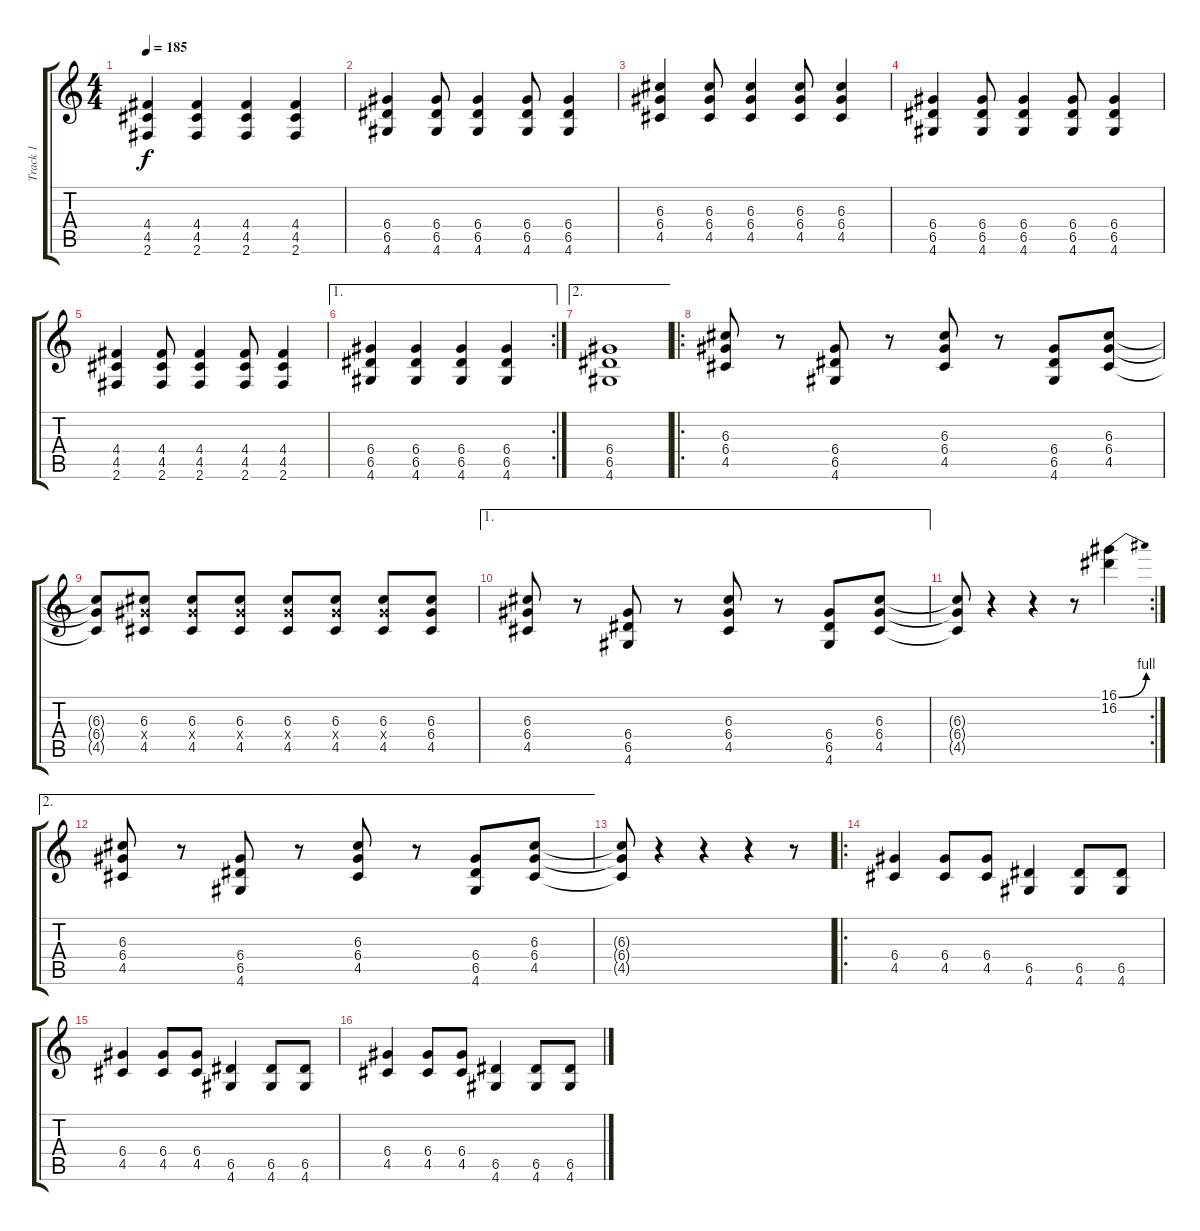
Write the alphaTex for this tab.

\track ("Track 1" "Track 1") {instrument overdrivenguitar}
\staff {score tabs}
\tuning (E4 B3 G3 D3 A2 E2) {hide}
\ts (4 4)
\tempo 185
\clef g2
\ks c
(4.4 4.5 2.6).4{dy f} (4.4 4.5 2.6).4 (4.4 4.5 2.6).4 (4.4 4.5 2.6).4 |
(6.4 6.5 4.6).4 (6.4 6.5 4.6).8 (6.4 6.5 4.6).4 (6.4 6.5 4.6).8 (6.4 6.5 4.6).4 |
(6.3 6.4 4.5).4 (6.3 6.4 4.5).8 (6.3 6.4 4.5).4 (6.3 6.4 4.5).8 (6.3 6.4 4.5).4 |
(6.4 6.5 4.6).4 (6.4 6.5 4.6).8 (6.4 6.5 4.6).4 (6.4 6.5 4.6).8 (6.4 6.5 4.6).4 |
(4.4 4.5 2.6).4 (4.4 4.5 2.6).8 (4.4 4.5 2.6).4 (4.4 4.5 2.6).8 (4.4 4.5 2.6).4 |
\ae 1
\rc 2
(6.4 6.5 4.6).4 (6.4 6.5 4.6).4 (6.4 6.5 4.6).4 (6.4 6.5 4.6).4 |
\ae 2
(6.4 6.5 4.6).1 |
\ro
(6.3 6.4 4.5).8 r.8 (6.4 6.5 4.6).8 r.8 (6.3 6.4 4.5).8 r.8 (6.4 6.5 4.6).8 (6.3 6.4 4.5).8 |
(6.3{t} 6.4{t} 4.5{t}).8 (6.3 6.4{x} 4.5).8 (6.3 6.4{x} 4.5).8 (6.3 6.4{x} 4.5).8 (6.3 6.4{x} 4.5).8 (6.3 6.4{x} 4.5).8 (6.3 6.4{x} 4.5).8 (6.3 6.4 4.5).8 |
\ae 1
(6.3 6.4 4.5).8 r.8 (6.4 6.5 4.6).8 r.8 (6.3 6.4 4.5).8 r.8 (6.4 6.5 4.6).8 (6.3 6.4 4.5).8 |
\rc 2
(6.3{t} 6.4{t} 4.5{t}).8 r.4 r.4 r.8 (16.1{be (bend 0 0 60 4)} 16.2).4 |
\ae 2
(6.3 6.4 4.5).8 r.8 (6.4 6.5 4.6).8 r.8 (6.3 6.4 4.5).8 r.8 (6.4 6.5 4.6).8 (6.3 6.4 4.5).8 |
(6.3{t} 6.4{t} 4.5{t}).8 r.4 r.4 r.4 r.8 |
\ro
(6.4 4.5).4 (6.4 4.5).8 (6.4 4.5).8 (6.5 4.6).4 (6.5 4.6).8 (6.5 4.6).8 |
(6.4 4.5).4 (6.4 4.5).8 (6.4 4.5).8 (6.5 4.6).4 (6.5 4.6).8 (6.5 4.6).8 |
(6.4 4.5).4 (6.4 4.5).8 (6.4 4.5).8 (6.5 4.6).4 (6.5 4.6).8 (6.5 4.6).8
